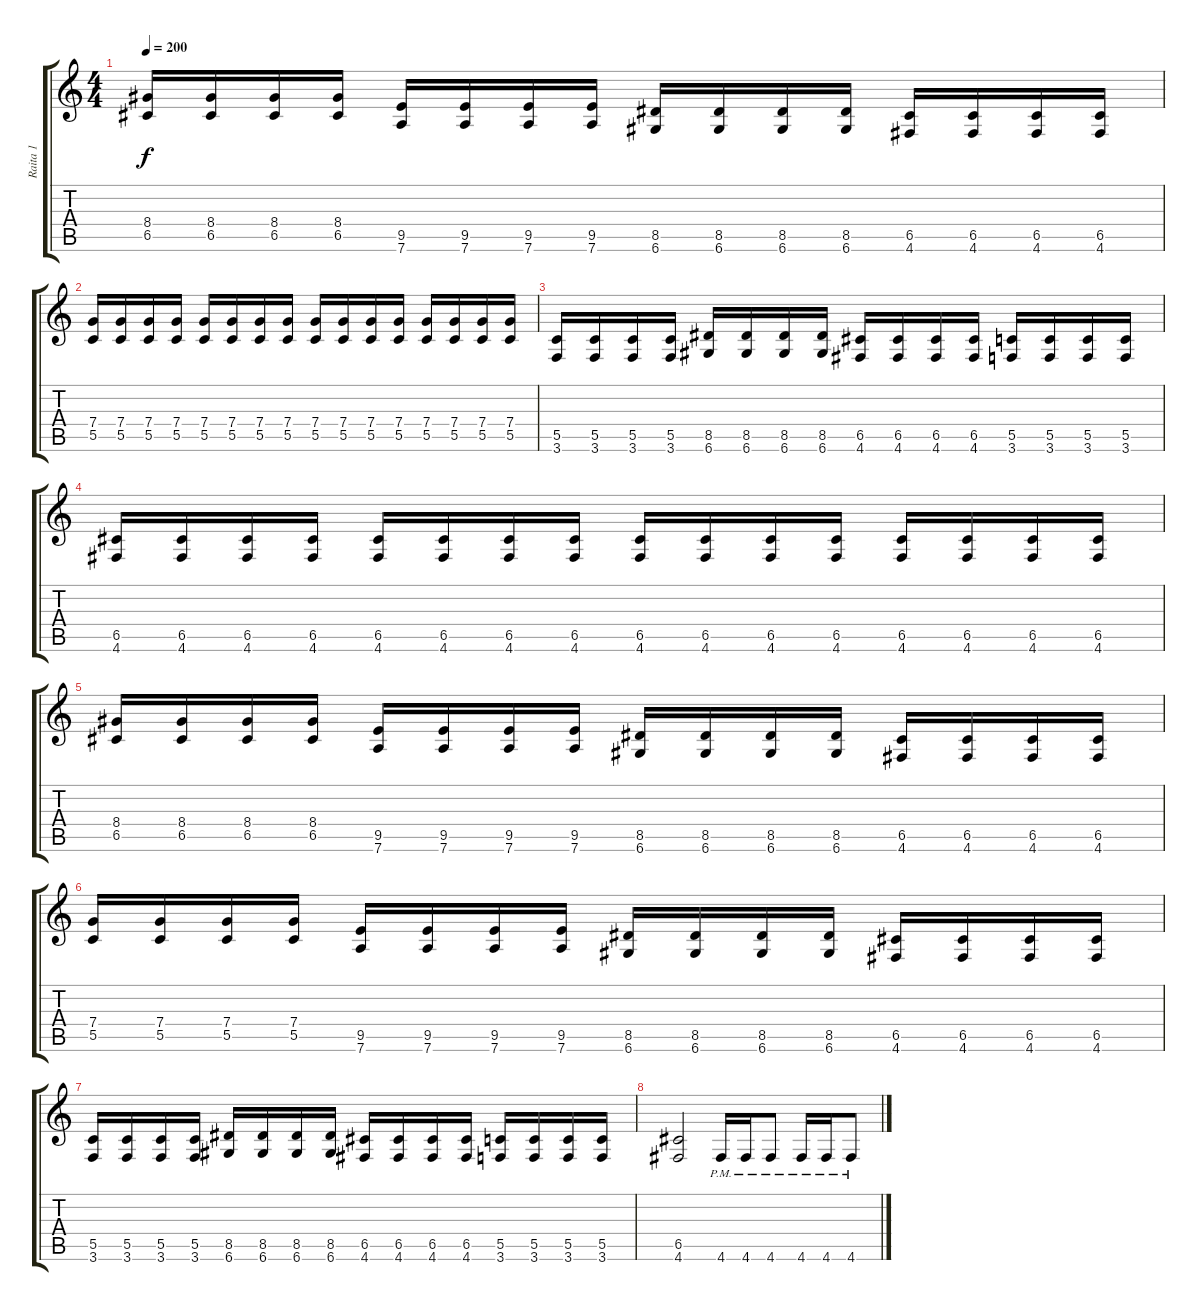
\track ("Raita 1" "Raita 1") {instrument distortionguitar}
\staff {score tabs}
\tuning (D4 A3 F3 C3 G2 D2) {hide}
\ts (4 4)
\tempo 200
\clef g2
\ks c
(8.4 6.5).16{dy f} (8.4 6.5).16 (8.4 6.5).16 (8.4 6.5).16 (9.5 7.6).16 (9.5 7.6).16 (9.5 7.6).16 (9.5 7.6).16 (8.5 6.6).16 (8.5 6.6).16 (8.5 6.6).16 (8.5 6.6).16 (6.5 4.6).16 (6.5 4.6).16 (6.5 4.6).16 (6.5 4.6).16 |
(7.4 5.5).16 (7.4 5.5).16 (7.4 5.5).16 (7.4 5.5).16 (7.4 5.5).16 (7.4 5.5).16 (7.4 5.5).16 (7.4 5.5).16 (7.4 5.5).16 (7.4 5.5).16 (7.4 5.5).16 (7.4 5.5).16 (7.4 5.5).16 (7.4 5.5).16 (7.4 5.5).16 (7.4 5.5).16 |
(5.5 3.6).16 (5.5 3.6).16 (5.5 3.6).16 (5.5 3.6).16 (8.5 6.6).16 (8.5 6.6).16 (8.5 6.6).16 (8.5 6.6).16 (6.5 4.6).16 (6.5 4.6).16 (6.5 4.6).16 (6.5 4.6).16 (5.5 3.6).16 (5.5 3.6).16 (5.5 3.6).16 (5.5 3.6).16 |
(6.5 4.6).16 (6.5 4.6).16 (6.5 4.6).16 (6.5 4.6).16 (6.5 4.6).16 (6.5 4.6).16 (6.5 4.6).16 (6.5 4.6).16 (6.5 4.6).16 (6.5 4.6).16 (6.5 4.6).16 (6.5 4.6).16 (6.5 4.6).16 (6.5 4.6).16 (6.5 4.6).16 (6.5 4.6).16 |
(8.4 6.5).16 (8.4 6.5).16 (8.4 6.5).16 (8.4 6.5).16 (9.5 7.6).16 (9.5 7.6).16 (9.5 7.6).16 (9.5 7.6).16 (8.5 6.6).16 (8.5 6.6).16 (8.5 6.6).16 (8.5 6.6).16 (6.5 4.6).16 (6.5 4.6).16 (6.5 4.6).16 (6.5 4.6).16 |
(7.4 5.5).16 (7.4 5.5).16 (7.4 5.5).16 (7.4 5.5).16 (9.5 7.6).16 (9.5 7.6).16 (9.5 7.6).16 (9.5 7.6).16 (8.5 6.6).16 (8.5 6.6).16 (8.5 6.6).16 (8.5 6.6).16 (6.5 4.6).16 (6.5 4.6).16 (6.5 4.6).16 (6.5 4.6).16 |
(5.5 3.6).16 (5.5 3.6).16 (5.5 3.6).16 (5.5 3.6).16 (8.5 6.6).16 (8.5 6.6).16 (8.5 6.6).16 (8.5 6.6).16 (6.5 4.6).16 (6.5 4.6).16 (6.5 4.6).16 (6.5 4.6).16 (5.5 3.6).16 (5.5 3.6).16 (5.5 3.6).16 (5.5 3.6).16 |
(6.5 4.6).2 4.6{pm}.16 4.6{pm}.16 4.6{pm}.8 4.6{pm}.16 4.6{pm}.16 4.6{pm}.8
